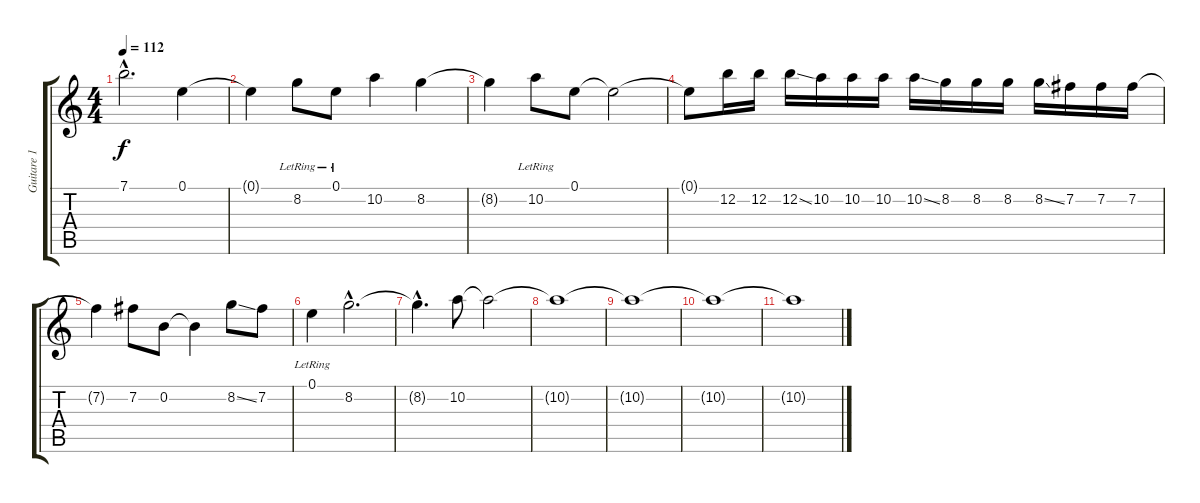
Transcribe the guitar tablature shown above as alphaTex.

\track ("Guitare 1" "Guitare 1") {instrument distortionguitar}
\staff {score tabs}
\tuning (E4 B3 G3 D3 A2 E2) {hide}
\ts (4 4)
\tempo 112
\clef g2
\ks c
7.1{hac t}.2{d dy f} 0.1.4 |
0.1{t}.4 8.2{lr}.8 0.1{lr}.8 10.2.4 8.2.4 |
8.2{t}.4 10.2{lr}.8 0.1.8 0.1{t}.2 |
0.1{t}.8 12.2.16 12.2.16 12.2{ss}.16 10.2.16 10.2.16 10.2.16 10.2{ss}.16 8.2.16 8.2.16 8.2.16 8.2{ss}.16 7.2.16 7.2.16 7.2.16 |
7.2{t}.4 7.2.8 0.2.8 0.2{t}.4 8.2{ss}.8 7.2.8 |
0.1{lr}.4 8.2{hac}.2{d} |
8.2{hac t}.4{d} 10.2.8 10.2{t}.2 |
10.2{t}.1 |
10.2{t}.1 |
10.2{t}.1 |
10.2{t}.1
